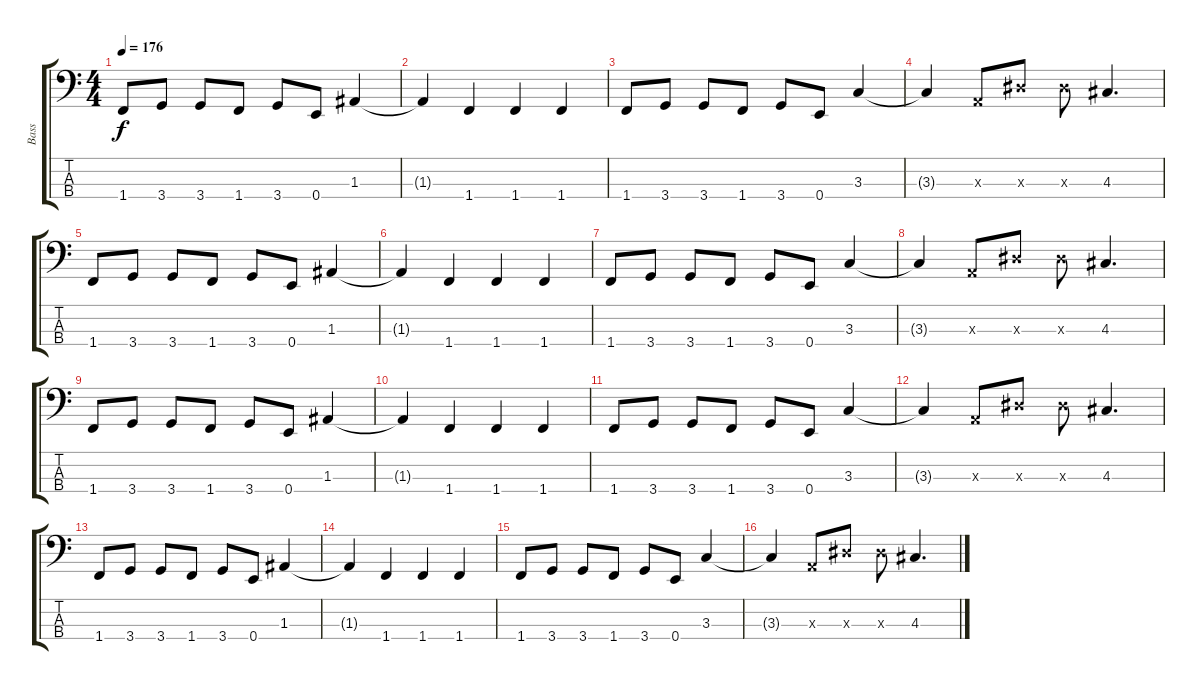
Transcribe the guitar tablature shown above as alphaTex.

\track ("Bass" "Bass") {instrument electricbasspick}
\staff {score tabs}
\tuning (G2 D2 A1 E1) {hide}
\ts (4 4)
\tempo 176
\clef f4
\ks c
1.4.8{dy f} 3.4.8 3.4.8 1.4.8 3.4.8 0.4.8 1.3.4 |
1.3{t}.4 1.4.4 1.4.4 1.4.4 |
1.4.8 3.4.8 3.4.8 1.4.8 3.4.8 0.4.8 3.3.4 |
3.3{t}.4 0.3{x}.8 6.3{x}.8 6.3{x}.8 4.3.4{d} |
1.4.8 3.4.8 3.4.8 1.4.8 3.4.8 0.4.8 1.3.4 |
1.3{t}.4 1.4.4 1.4.4 1.4.4 |
1.4.8 3.4.8 3.4.8 1.4.8 3.4.8 0.4.8 3.3.4 |
3.3{t}.4 0.3{x}.8 6.3{x}.8 6.3{x}.8 4.3.4{d} |
1.4.8 3.4.8 3.4.8 1.4.8 3.4.8 0.4.8 1.3.4 |
1.3{t}.4 1.4.4 1.4.4 1.4.4 |
1.4.8 3.4.8 3.4.8 1.4.8 3.4.8 0.4.8 3.3.4 |
3.3{t}.4 0.3{x}.8 6.3{x}.8 6.3{x}.8 4.3.4{d} |
1.4.8 3.4.8 3.4.8 1.4.8 3.4.8 0.4.8 1.3.4 |
1.3{t}.4 1.4.4 1.4.4 1.4.4 |
1.4.8 3.4.8 3.4.8 1.4.8 3.4.8 0.4.8 3.3.4 |
3.3{t}.4 0.3{x}.8 6.3{x}.8 6.3{x}.8 4.3.4{d}
